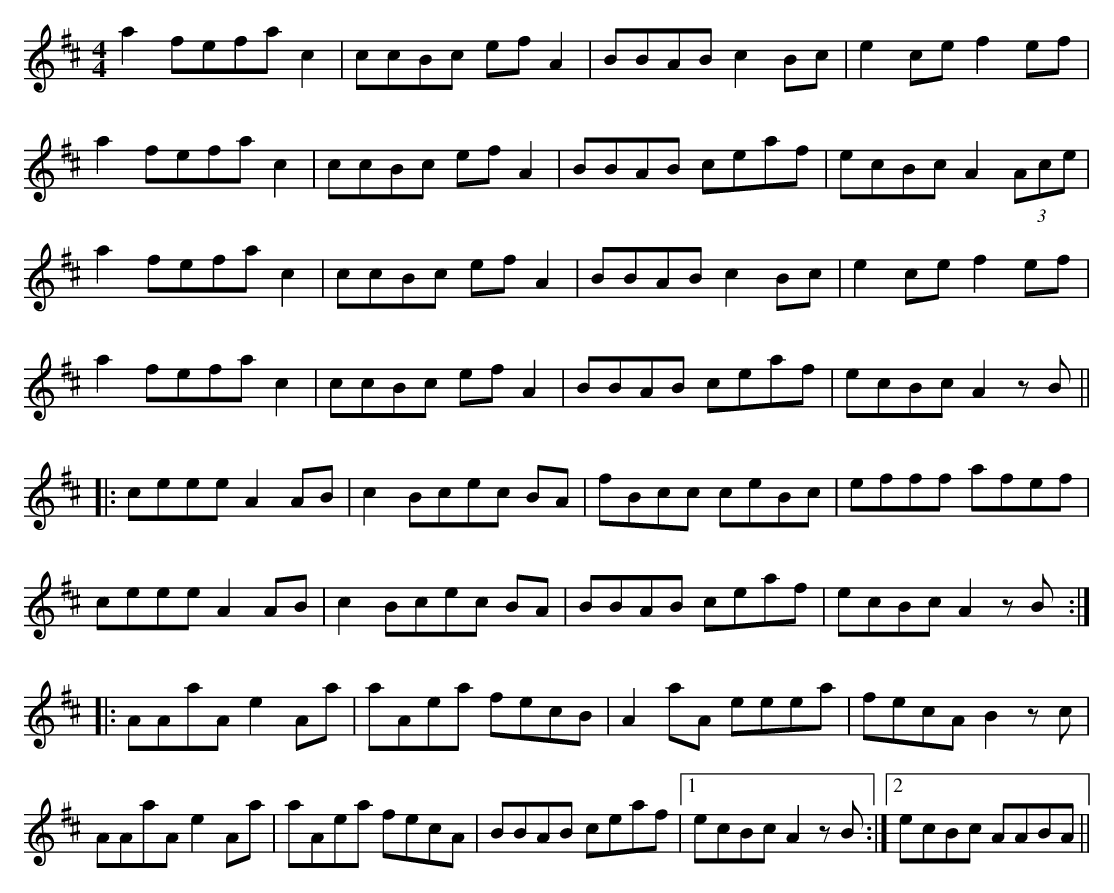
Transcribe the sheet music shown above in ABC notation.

X:1
M:4/4
K:Amix
a2 fefa c2 |ccBc efA2|BBAB c2Bc|e2ce f2ef|
a2 fefa c2 |ccBc efA2|BBAB ceaf|ecBc A2(3Ace|
a2 fefa c2 |ccBc efA2|BBAB c2Bc|e2ce f2ef|
a2 fefa c2 |ccBc efA2|BBAB ceaf|ecBc A2zB||
|:ceee A2AB|c2 Bcec BA|fBcc ceBc|efff afef|
ceee A2AB|c2 Bcec BA|BBAB ceaf|ecBc A2 zB:|
|:AAaA e2Aa|aAea fecB|A2aA eeea|fecA B2zc|
AAaA e2Aa|aAea fecA|BBAB ceaf|1 ecBc A2zB:|2 ecBc AABA||
